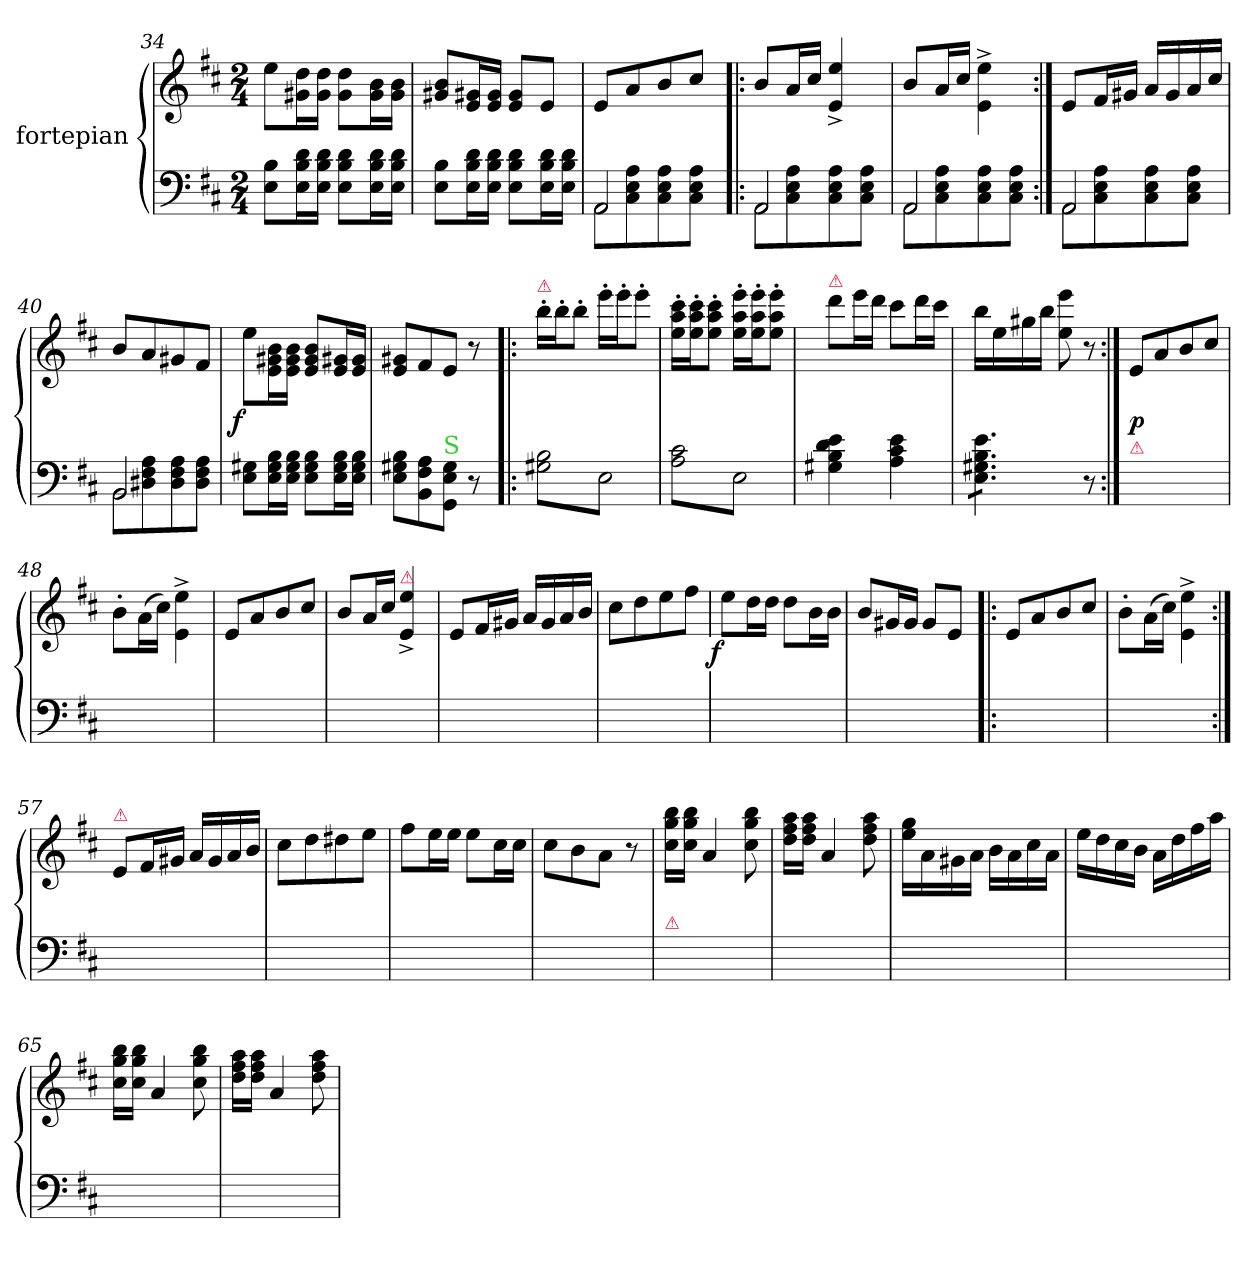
**kern	**kern	**dynam
*part2	*part1	*part1
*staff2	*staff1	*staff1
*	*I"fortepian	*
*clefF4	*clefG2	*
*k[f#c#]	*k[f#c#]	*
*M2/4	*M2/4	*
=34	=34	=34
8E\ 8B\L	8ee\L	.
16E\ 16B\ 16d\L	16g#X\ 16dd\L	.
16E\ 16B\ 16d\JJ	16g#\ 16dd\JJ	.
8E\ 8B\ 8d\L	8g#\ 8dd\L	.
16E\ 16B\ 16d\L	16g#\ 16b\L	.
16E\ 16B\ 16d\JJ	16g#\ 16b\JJ	.
=35	=35	=35
8E\ 8B\L	8g#X/ 8b/L	.
16E\ 16B\ 16d\L	16e/ 16g#X/L	.
16E\ 16B\ 16d\JJ	16e/ 16g#/JJ	.
8E\ 8B\ 8d\L	8e/ 8g#/L	.
16E\ 16B\ 16d\L	8e/J	.
16E\ 16B\ 16d\JJ	.	.
=36	=36	=36
*^	*	*
!	!LO:N:vis=2	!	!
2AA/	8AA\	8e/L	.
.	8C#\ 8E\ 8A\	8a/	.
.	8C#\ 8E\ 8A\	8b/	.
.	8C#\ 8E\ 8A\J	8cc#/J	.
=37!|:	=37!|:	=37!|:	=37!|:
!	!LO:N:vis=2	!	!
2AA/	8AA\	8b/L	.
.	8C#\ 8E\ 8A\	16a/L	.
.	.	16cc#/JJ	.
.	8C#\ 8E\ 8A\	4e^/ 4ee^/	.
.	8C#\ 8E\ 8A\J	.	.
=38	=38	=38	=38
!	!LO:N:vis=2	!	!
2AA/	8AA\	8b/L	.
.	8C#\ 8E\ 8A\	16a/L	.
.	.	16cc#/JJ	.
.	8C#\ 8E\ 8A\	4e^\ 4ee^\	.
.	8C#\ 8E\ 8A\J	.	.
=39:|!	=39:|!	=39:|!	=39:|!
!	!LO:N:vis=2	!	!
2AA/	8AA\	8e/L	.
.	8C#\ 8E\ 8A\	16f#/L	.
.	.	16g#X/JJ	.
.	8C#\ 8E\ 8A\	16a/LL	.
.	.	16g#/	.
.	8C#\ 8E\ 8A\J	16a/	.
.	.	16cc#/JJ	.
=40	=40	=40	=40
!	!LO:N:vis=2	!	!
2BB/	8BB\	8b/L	.
.	8D#X\ 8F#\ 8A\	8a/	.
.	8D#\ 8F#\ 8A\	8g#X/	.
.	8D#\ 8F#\ 8A\J	8f#/J	.
=41	=41	=41	=41
!	!	!	!LO:DY:rj
*v	*v	*	*
8E\ 8G#X\L	8ee\L	f
16E\ 16G#\ 16B\L	16e\ 16g#X\ 16b\L	.
16E\ 16G#\ 16B\JJ	16e\ 16g#\ 16b\JJ	.
8E\ 8G#\ 8B\L	8e/ 8g#/ 8b/L	.
16E\ 16G#\ 16B\L	16e/ 16g#X/L	.
16E\ 16G#\ 16B\JJ	16e/ 16g#/JJ	.
=42	=42	=42
8E\ 8G#X\ 8B\L	8e/ 8g#X/L	.
8BB\ 8F#\ 8A\	8f#/	.
!LO:TX:a:color=limegreen:t=S	!	!
8GG\ 8E\ 8G#\J	8e/J	.
8r	8r	.
=43!|:	=43!|:	=43!|:
!	!LO:TX:a:color=crimson:t=⚠	!
*tremolo	*	*
8G#X\ 8B\L	16bb'\LL	.
.	16bb'\J	.
8E\	8bb'\J	.
8G#X\ 8B\	16eee'\LL	.
.	16eee'\J	.
8E\J	8eee'\J	.
=44	=44	=44
8A\ 8c#\L	16ee'\ 16aa'\ 16ccc#'\LL	.
.	16ee'\ 16aa'\ 16ccc#'\J	.
8E\	8ee'\ 8aa'\ 8ccc#'\J	.
8A\ 8c#\	16ee'\ 16aa'\ 16eee'\LL	.
.	16ee'\ 16aa'\ 16eee'\J	.
8E\J	8ee'\ 8aa'\ 8eee'\J	.
*Xtremolo	*	*
=45	=45	=45
!	!LO:TX:a:color=crimson:t=⚠	!
4G#X\ 4B\ 4d\ 4e\	8ddd\L	.
.	16eee\L	.
.	16ddd\JJ	.
4A\ 4c#\ 4e\	8ccc#\L	.
.	16ddd\L	.
.	16ccc#\JJ	.
=46	=46	=46
*tremolo	*	*
8E\ 8G#X\ 8B\ 8e\L	16bb\LL	.
.	16ee\	.
8E\ 8G#X\ 8B\ 8e\	16gg#X\	.
.	16bb\JJ	.
8E\ 8G#X\ 8B\ 8e\J	8ee\ 8eee\	.
*Xtremolo	*	*
8r	8r	.
=47:|!	=47:|!	=47:|!
!LO:TX:a:color=crimson:t=⚠	!	!
2ryy	8e/L	p
.	8a/	.
.	8b/	.
.	8cc#/J	.
=48	=48	=48
2ryy	8b'\L	.
.	(16a\L	.
.	16cc#\JJ)	.
.	4e^\ 4ee^\	.
=49	=49	=49
2ryy	8e/L	.
.	8a/	.
.	8b/	.
.	8cc#/J	.
=50	=50	=50
2ryy	8b/L	.
.	16a/L	.
.	16cc#/JJ	.
!	!LO:TX:a:color=crimson:t=⚠	!
.	4e^/ 4ee^/	.
=51	=51	=51
2ryy	8e/L	.
.	16f#/L	.
.	16g#X/JJ	.
.	16a/LL	.
.	16g#/	.
.	16a/	.
.	16b/JJ	.
=52	=52	=52
2ryy	8cc#\L	.
.	8dd\	.
.	8ee\	.
.	8ff#\J	.
=53	=53	=53
!	!	!LO:DY:rj
2ryy	8ee\L	f
.	16dd\L	.
.	16dd\JJ	.
.	8dd\L	.
.	16b\L	.
.	16b\JJ	.
=54	=54	=54
2ryy	8b/L	.
.	16g#X/L	.
.	16g#/JJ	.
.	8g#/L	.
.	8e/J	.
=55!|:	=55!|:	=55!|:
2ryy	8e/L	.
.	8a/	.
.	8b/	.
.	8cc#/J	.
=56	=56	=56
2ryy	8b'\L	.
.	(16a\L	.
.	16cc#\JJ)	.
.	4e^\ 4ee^\	.
=57:|!	=57:|!	=57:|!
!	!LO:TX:a:color=crimson:t=⚠	!
2ryy	8e/L	.
.	16f#/L	.
.	16g#X/JJ	.
.	16a/LL	.
.	16g#/	.
.	16a/	.
.	16b/JJ	.
=58	=58	=58
2ryy	8cc#\L	.
.	8dd\	.
.	8dd#X\	.
.	8ee\J	.
=59	=59	=59
2ryy	8ff#\L	.
.	16ee\L	.
.	16ee\JJ	.
.	8ee\L	.
.	16cc#\L	.
.	16cc#\JJ	.
=60	=60	=60
2ryy	8cc#\L	.
.	8b\	.
.	8a\J	.
.	8r	.
=61	=61	=61
!LO:TX:a:color=crimson:t=⚠	!	!
2ryy	16cc#\ 16gg\ 16bb\LL	.
.	16cc#\ 16gg\ 16bb\JJ	.
.	4a/	.
.	8cc#\ 8gg\ 8bb\	.
=62	=62	=62
2ryy	16dd\ 16ff#\ 16aa\LL	.
.	16dd\ 16ff#\ 16aa\JJ	.
.	4a/	.
.	8dd\ 8ff#\ 8aa\	.
=63	=63	=63
2ryy	16ee\ 16gg\LL	.
.	16a\	.
.	16g#X\	.
.	16a\JJ	.
.	16b\LL	.
.	16a\	.
.	16cc#\	.
.	16a\JJ	.
=64	=64	=64
2ryy	16ee\LL	.
.	16dd\	.
.	16cc#\	.
.	16b\JJ	.
.	16a\LL	.
.	16dd\	.
.	16ff#\	.
.	16aa\JJ	.
=65	=65	=65
2ryy	16cc#\ 16gg\ 16bb\LL	.
.	16cc#\ 16gg\ 16bb\JJ	.
.	4a/	.
.	8cc#\ 8gg\ 8bb\	.
=66	=66	=66
2ryy	16dd\ 16ff#\ 16aa\LL	.
.	16dd\ 16ff#\ 16aa\JJ	.
.	4a/	.
.	8dd\ 8ff#\ 8aa\	.
=	=	=
*-	*-	*-
